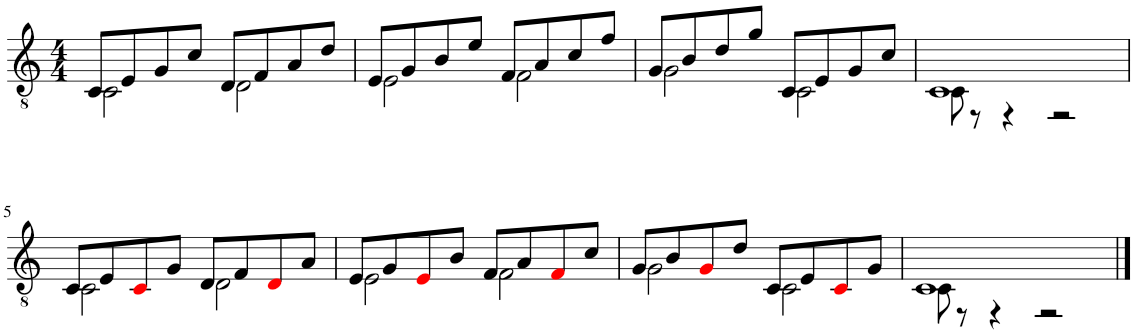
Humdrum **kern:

**kern
*part1
*staff1
*I"Guitare classique
*I'Guit.
*clefGv2
*k[]
*M4/4
=1
*^
8C/L	2C\
8E/	.
8G/	.
8c/J	.
8D/L	2D\
8F/	.
8A/	.
8d/J	.
=2	=2
8E/L	2E\
8G/	.
8B/	.
8e/J	.
8F/L	2F\
8A/	.
8c/	.
8f/J	.
=3	=3
8G/L	2G\
8B/	.
8d/	.
8g/J	.
8C/L	2C\
8E/	.
8G/	.
8c/J	.
=4	=4
1C	8C\
.	8r
.	4r
.	2r
!!LO:LB:g=z	!!
=5	=5
8C/L	2C\
8E/	.
8Ci/	.
8G/J	.
8D/L	2D\
8F/	.
8Di/	.
8A/J	.
=6	=6
8E/L	2E\
8G/	.
8Ei/	.
8B/J	.
8F/L	2F\
8A/	.
8Fi/	.
8c/J	.
=7	=7
8G/L	2G\
8B/	.
8Gi/	.
8d/J	.
8C/L	2C\
8E/	.
8Ci/	.
8G/J	.
=8	=8
1C	8C\
.	8r
.	4r
.	2r
*v	*v
==
*-
